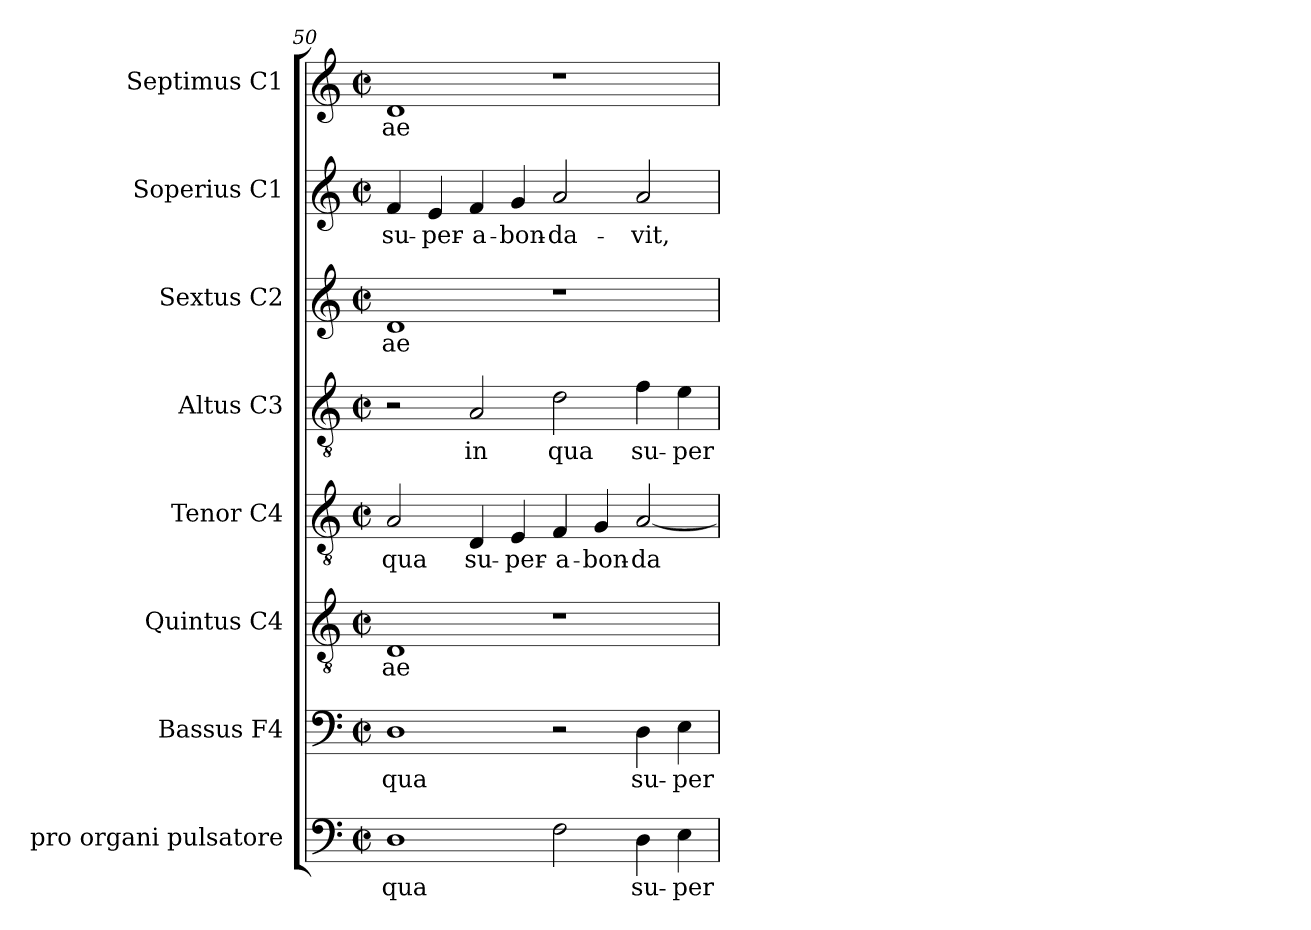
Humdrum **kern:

**kern	**text	**kern	**text	**kern	**text	**kern	**text	**kern	**text	**kern	**text	**kern	**text	**kern	**text
*part8	*part8	*part7	*part7	*part6	*part6	*part5	*part5	*part4	*part4	*part3	*part3	*part2	*part2	*part1	*part1
*staff8	*staff8	*staff7	*staff7	*staff6	*staff6	*staff5	*staff5	*staff4	*staff4	*staff3	*staff3	*staff2	*staff2	*staff1	*staff1
*I"pro organi  pulsatore	*	*I"Bassus  F4	*	*I"Quintus  C4	*	*I"Tenor  C4	*	*I"Altus  C3	*	*I"Sextus  C2	*	*I"Soperius  C1	*	*I"Septimus  C1	*
*clefF4	*	*clefF4	*	*clefGv2	*	*clefGv2	*	*clefGv2	*	*clefG2	*	*clefG2	*	*clefG2	*
*k[]	*	*k[]	*	*k[]	*	*k[]	*	*k[]	*	*k[]	*	*k[]	*	*k[]	*
*C:	*	*C:	*	*C:	*	*C:	*	*C:	*	*C:	*	*C:	*	*C:	*
*M2/2	*	*M2/2	*	*M2/2	*	*M2/2	*	*M2/2	*	*M2/2	*	*M2/2	*	*M2/2	*
*met(c|)	*	*met(c|)	*	*met(c|)	*	*met(c|)	*	*met(c|)	*	*met(c|)	*	*met(c|)	*	*met(c|)	*
=50	=50	=50	=50	=50	=50	=50	=50	=50	=50	=50	=50	=50	=50	=50	=50
!	!LO:LY:a:cj	!	!LO:LY:b:cj	!	!LO:LY:b:cj	!	!LO:LY:b:rj	!	!	!	!LO:LY:b:cj	!	!LO:LY:b:cj	!	!LO:LY:b:rj
1D	qua	1D	qua	1D	-ae	2A/	qua	2r	.	1d	-ae	4f/	su-	1d	-ae
!	!	!	!	!	!	!	!	!	!	!	!	!	!LO:LY:b:cj	!	!
.	.	.	.	.	.	.	.	.	.	.	.	4e/	-per-	.	.
!	!	!	!	!	!	!	!LO:LY:b:rj	!	!LO:LY:b:rj	!	!	!	!LO:LY:b:cj	!	!
.	.	.	.	.	.	4D/	su-	2A/	in	.	.	4f/	-a-	.	.
!	!	!	!	!	!	!	!LO:LY:b:rj	!	!	!	!	!	!LO:LY:b:cj	!	!
.	.	.	.	.	.	4E/	-per-	.	.	.	.	4g/	-bon-	.	.
!	!LO:LY:a:cj	!	!	!	!	!	!LO:LY:b:rj	!	!LO:LY:b:rj	!	!	!	!LO:LY:b:cj	!	!
2F\	.	2r	.	1r	.	4F/	-a-	2d\	qua	1r	.	2a/	-da-	1r	.
!	!	!	!	!	!	!	!LO:LY:b:rj	!	!	!	!	!	!	!	!
.	.	.	.	.	.	4G/	-bon-	.	.	.	.	.	.	.	.
!	!LO:LY:a:cj	!	!LO:LY:b:cj	!	!	!	!LO:LY:b:rj	!	!LO:LY:b:rj	!	!	!	!LO:LY:b:cj	!	!
4D\	su-	4D\	su-	.	.	[<2A/	-da-	4f\	su-	.	.	2a/	-vit,	.	.
!	!LO:LY:a:cj	!	!LO:LY:b:cj	!	!	!	!	!	!LO:LY:b:rj	!	!	!	!	!	!
4E\	-per-	4E\	-per-	.	.	.	.	4e\	-per-	.	.	.	.	.	.
=	=	=	=	=	=	=	=	=	=	=	=	=	=	=	=
*-	*-	*-	*-	*-	*-	*-	*-	*-	*-	*-	*-	*-	*-	*-	*-
